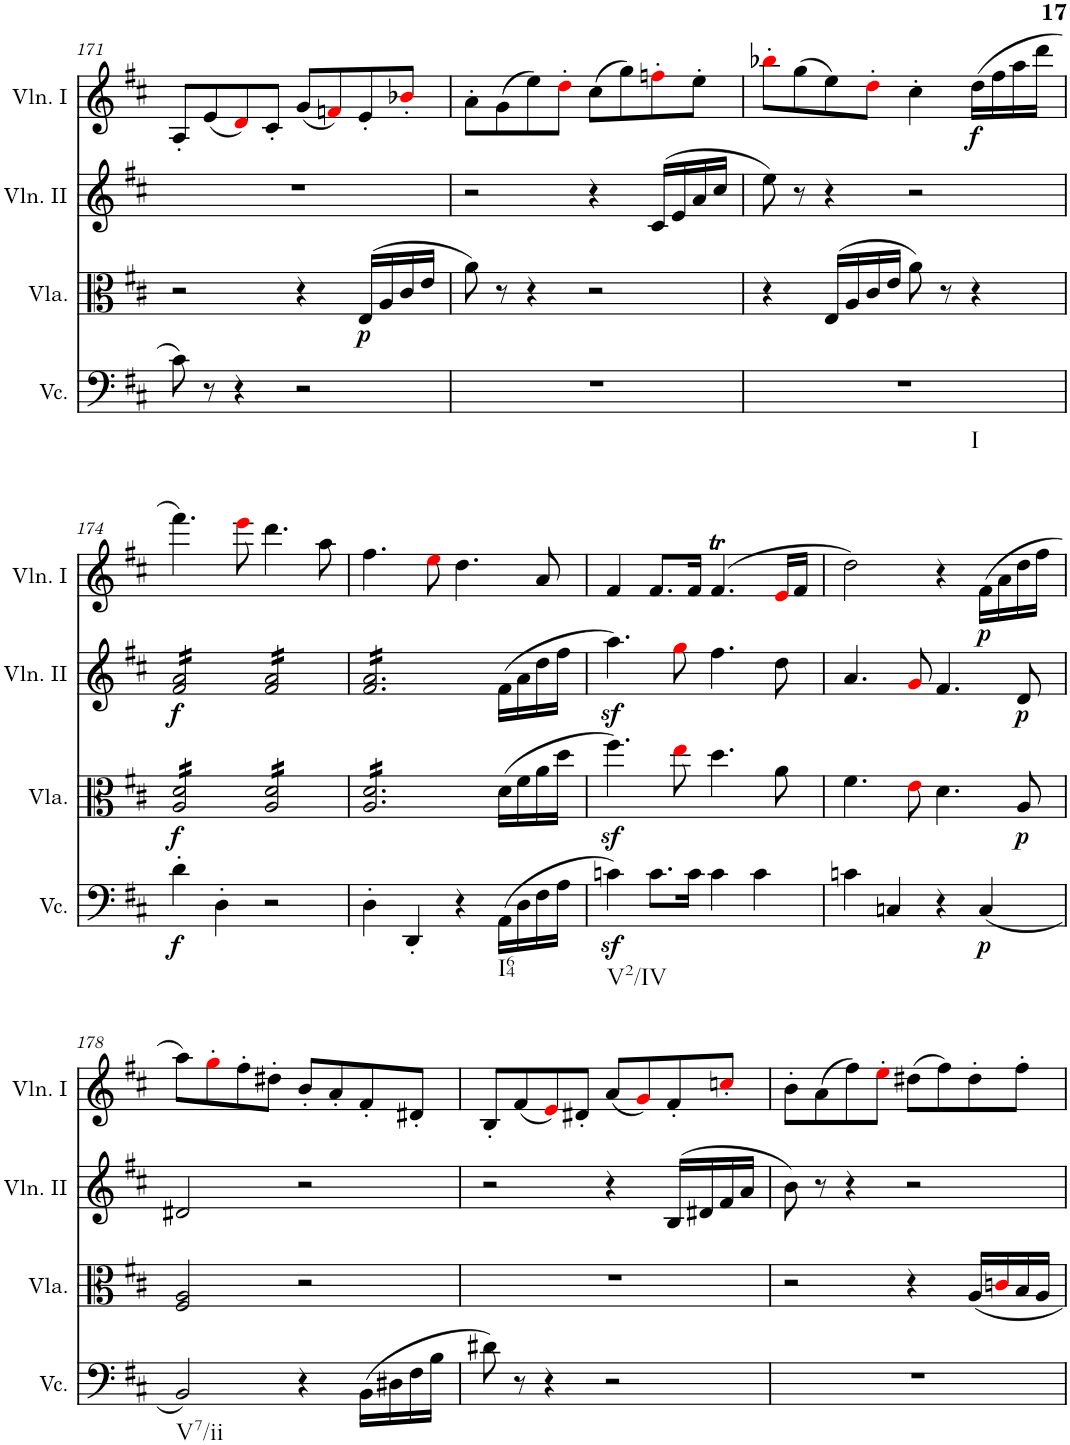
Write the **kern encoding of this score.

**kern	**dynam	**kern	**dynam	**kern	**dynam	**kern	**dynam
*part4	*part4	*part3	*part3	*part2	*part2	*part1	*part1
*staff4	*staff4	*staff3	*staff3	*staff2	*staff2	*staff1	*staff1
*I"Violoncello	*	*I"Viola	*	*I"Violino II	*	*I"Violino I	*
*I'Vc.	*	*I'Vla.	*	*I'Vln. II	*	*I'Vln. I	*
!!LO:PB:g=z
*clefF4	*	*clefC3	*	*clefG2	*	*clefG2	*
*k[f#c#]	*	*k[f#c#]	*	*k[f#c#]	*	*k[f#c#]	*
*M4/4	*	*M4/4	*	*M4/4	*	*M4/4	*
*met(c)	*	*met(c)	*	*met(c)	*	*met(c)	*
=171	=171	=171	=171	=171	=171	=171	=171
8c#\	.	2r	.	1r	.	8A'/L	.
8r	.	.	.	.	.	(8e/	.
4r	.	.	.	.	.	8di/)	.
.	.	.	.	.	.	8c#'/J	.
2r	.	4r	.	.	.	(8g/L	.
.	.	.	.	.	.	8fni/)	.
!	!	!	!LO:DY:b	!	!	!	!
.	.	(16E/LL	p	.	.	8e'/	.
.	.	16A/	.	.	.	.	.
.	.	16c#/	.	.	.	8b-X'i/J	.
.	.	16e/JJ	.	.	.	.	.
=172	=172	=172	=172	=172	=172	=172	=172
1r	.	8a\)	.	2r	.	8a'\L	.
.	.	8r	.	.	.	(8g\	.
.	.	4r	.	.	.	8ee\)	.
.	.	.	.	.	.	8dd'i\J	.
.	.	2r	.	4r	.	(8cc#\L	.
.	.	.	.	.	.	8gg\)	.
.	.	.	.	(16c#/LL	.	8ffn'i\	.
.	.	.	.	16e/	.	.	.
.	.	.	.	16a/	.	8ee'\J	.
.	.	.	.	16cc#/JJ	.	.	.
=173	=173	=173	=173	=173	=173	=173	=173
!LO:TX:b:t=I	!	!	!	!	!	!	!
1r	.	4r	.	8ee\)	.	8bb-X'i\L	.
.	.	.	.	8r	.	(8gg\	.
.	.	(16E/LL	.	4r	.	8ee\)	.
.	.	16A/	.	.	.	.	.
.	.	16c#/	.	.	.	8dd'i\J	.
.	.	16e/JJ	.	.	.	.	.
.	.	8a\)	.	2r	.	4cc#'\	.
.	.	8r	.	.	.	.	.
!	!	!	!	!	!	!	!LO:DY:b
.	.	4r	.	.	.	(16dd\LL	f
.	.	.	.	.	.	16ff#\	.
.	.	.	.	.	.	16aa\	.
.	.	.	.	.	.	16ddd\JJ	.
!!LO:LB:g=z
=174	=174	=174	=174	=174	=174	=174	=174
!	!LO:DY:b	!	!LO:DY:b	!	!LO:DY:b	!	!
*	*	*tremolo	*	*	*	*	*
*	*	*	*	*tremolo	*	*	*
4d'\	f	16A/ 16d/LL	f	16f#/ 16a/LL	f	4.fff#\)	.
.	.	16A/ 16d/	.	16f#/ 16a/	.	.	.
.	.	16A/ 16d/	.	16f#/ 16a/	.	.	.
.	.	16A/ 16d/	.	16f#/ 16a/	.	.	.
4D'\	.	16A/ 16d/	.	16f#/ 16a/	.	.	.
.	.	16A/ 16d/	.	16f#/ 16a/	.	.	.
.	.	16A/ 16d/	.	16f#/ 16a/	.	8eeei\	.
.	.	16A/ 16d/JJ	.	16f#/ 16a/JJ	.	.	.
2r	.	16A/ 16d/LL	.	16f#/ 16a/LL	.	4.ddd\	.
.	.	16A/ 16d/	.	16f#/ 16a/	.	.	.
.	.	16A/ 16d/	.	16f#/ 16a/	.	.	.
.	.	16A/ 16d/	.	16f#/ 16a/	.	.	.
.	.	16A/ 16d/	.	16f#/ 16a/	.	.	.
.	.	16A/ 16d/	.	16f#/ 16a/	.	.	.
.	.	16A/ 16d/	.	16f#/ 16a/	.	8aa\	.
.	.	16A/ 16d/JJ	.	16f#/ 16a/JJ	.	.	.
=175	=175	=175	=175	=175	=175	=175	=175
4D'\	.	16A/ 16d/LL	.	16f#/ 16a/LL	.	4.ff#\	.
.	.	16A/ 16d/	.	16f#/ 16a/	.	.	.
.	.	16A/ 16d/	.	16f#/ 16a/	.	.	.
.	.	16A/ 16d/	.	16f#/ 16a/	.	.	.
4DD'/	.	16A/ 16d/	.	16f#/ 16a/	.	.	.
.	.	16A/ 16d/	.	16f#/ 16a/	.	.	.
.	.	16A/ 16d/	.	16f#/ 16a/	.	8eei\	.
.	.	16A/ 16d/	.	16f#/ 16a/	.	.	.
4r	.	16A/ 16d/	.	16f#/ 16a/	.	4.dd\	.
.	.	16A/ 16d/	.	16f#/ 16a/	.	.	.
.	.	16A/ 16d/	.	16f#/ 16a/	.	.	.
.	.	16A/ 16d/JJ	.	16f#/ 16a/JJ	.	.	.
*	*	*	*	*Xtremolo	*	*	*
*	*	*Xtremolo	*	*	*	*	*
!LO:TX:b:t=I64	!	!	!	!	!	!	!
(16AA\LL	.	(16d\LL	.	(16f#\LL	.	.	.
16D\	.	16f#\	.	16a\	.	.	.
16F#\	.	16a\	.	16dd\	.	8a/	.
16A\JJ	.	16dd\JJ	.	16ff#\JJ	.	.	.
=176	=176	=176	=176	=176	=176	=176	=176
!LO:TX:b:t=V2/IV	!	!	!	!	!	!	!
4cnz<\)	.	4.ff#z<\)	.	4.aaz<\)	.	4f#/	.
8.c\L	.	.	.	.	.	8.f#/L	.
.	.	8eei\	.	8ggi\	.	.	.
16c\Jk	.	.	.	.	.	16f#/Jk	.
4c\	.	4.dd\	.	4.ff#\	.	(4.f#t/	.
4c\	.	.	.	.	.	.	.
.	.	8a\	.	8dd\	.	16ei/LL	.
.	.	.	.	.	.	16f#/JJ	.
=177	=177	=177	=177	=177	=177	=177	=177
4cn\	.	4.f#\	.	4.a/	.	2dd\)	.
4Cn/	.	.	.	.	.	.	.
.	.	8ei\	.	8gi/	.	.	.
4r	.	4.d\	.	4.f#/	.	4r	.
!	!LO:DY:b	!	!	!	!	!	!LO:DY:b
(4C/	p	.	.	.	.	(16f#\LL	p
.	.	.	.	.	.	16a\	.
!	!	!	!LO:DY:b	!	!LO:DY:b	!	!
.	.	8A/	p	8d/	p	16dd\	.
.	.	.	.	.	.	16ff#\JJ	.
!!LO:LB:g=z
=178	=178	=178	=178	=178	=178	=178	=178
!LO:TX:b:t=V7/ii	!	!	!	!	!	!	!
2BB/)	.	2F#/ 2A/	.	2d#X/	.	8aa\L)	.
.	.	.	.	.	.	8gg'i\	.
.	.	.	.	.	.	8ff#'\	.
.	.	.	.	.	.	8dd#X'\J	.
4r	.	2r	.	2r	.	8b'/L	.
.	.	.	.	.	.	8a'/	.
(16BB\LL	.	.	.	.	.	8f#'/	.
16D#X\	.	.	.	.	.	.	.
16F#\	.	.	.	.	.	8d#X'/J	.
16B\JJ	.	.	.	.	.	.	.
=179	=179	=179	=179	=179	=179	=179	=179
8d#X\)	.	1r	.	2r	.	8B'/L	.
8r	.	.	.	.	.	(8f#/	.
4r	.	.	.	.	.	8ei/)	.
.	.	.	.	.	.	8d#X'/J	.
2r	.	.	.	4r	.	(8a/L	.
.	.	.	.	.	.	8gi/)	.
.	.	.	.	(16B/LL	.	8f#'/	.
.	.	.	.	16d#X/	.	.	.
.	.	.	.	16f#/	.	8ccn'i/J	.
.	.	.	.	16a/JJ	.	.	.
=180	=180	=180	=180	=180	=180	=180	=180
1r	.	2r	.	8b\)	.	8b'\L	.
.	.	.	.	8r	.	(8a\	.
.	.	.	.	4r	.	8ff#\)	.
.	.	.	.	.	.	8ee'i\J	.
.	.	4r	.	2r	.	(8dd#X\L	.
.	.	.	.	.	.	8ff#\)	.
.	.	16A/LL	.	.	.	8dd#'\	.
.	.	16cni/	.	.	.	.	.
.	.	16B/	.	.	.	8ff#'\J	.
.	.	16A/JJ	.	.	.	.	.
=	=	=	=	=	=	=	=
*-	*-	*-	*-	*-	*-	*-	*-
